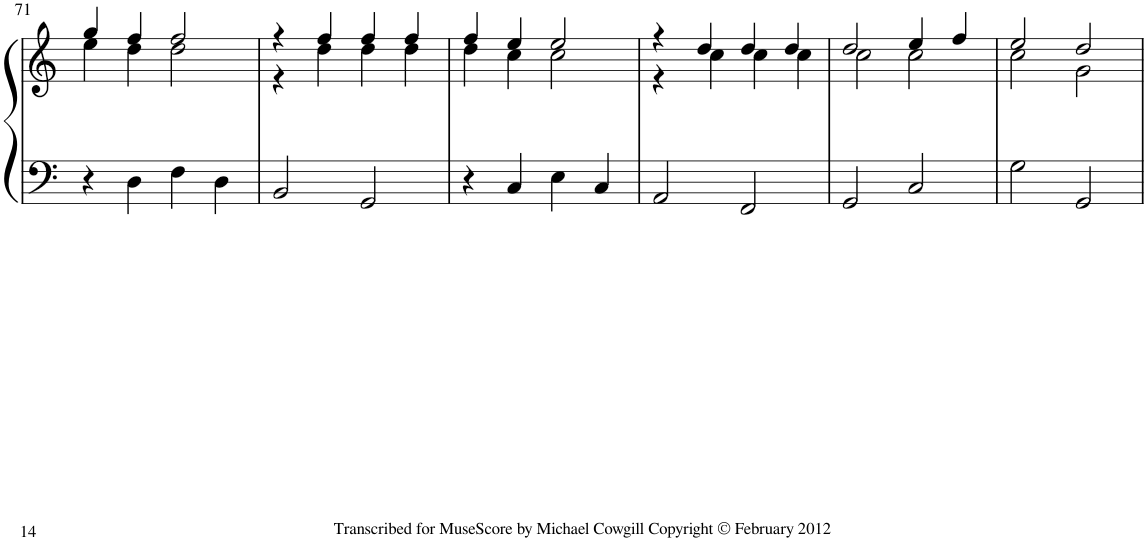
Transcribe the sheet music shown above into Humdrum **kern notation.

**kern	**kern
*part1	*part1
*staff2	*staff1
*I"Organ	*
!!LO:PB:g=z
*clefF4	*clefG2
*k[]	*k[]
*M4/4	*M4/4
*met(c|)	*met(c|)
=71	=71
*	*^
4r	4gg/	4ee\
4D\	4ff/	4dd\
4F\	2ff/	2dd\
4D\	.	.
=72	=72	=72
2BB/	4r	4r
.	4ff/	4dd\
2GG/	4ff/	4dd\
.	4ff/	4dd\
=73	=73	=73
4r	4ff/	4dd\
4C/	4ee/	4cc\
4E\	2ee/	2cc\
4C/	.	.
=74	=74	=74
2AA/	4r	4r
.	4dd/	4cc\
2FF/	4dd/	4cc\
.	4dd/	4cc\
=75	=75	=75
2GG/	2dd/	2cc\
2C/	4ee/	2cc\
.	4ff/	.
=76	=76	=76
2G\	2ee/	2cc\
2GG/	2dd/	2g\
*	*v	*v
=	=
*-	*-
